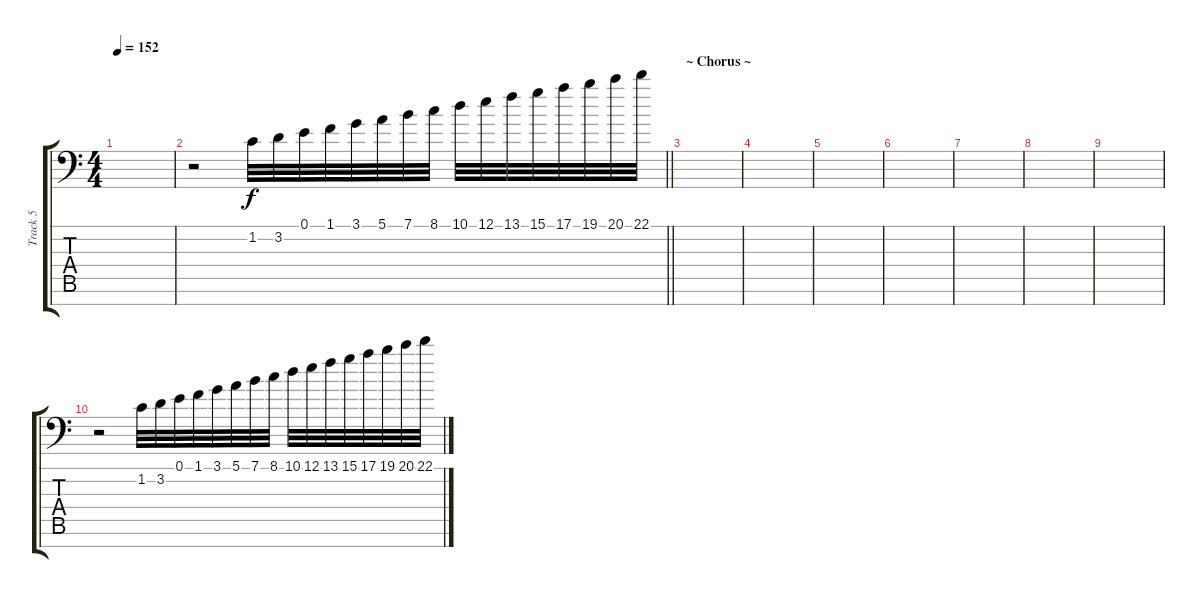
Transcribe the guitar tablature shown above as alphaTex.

\track ("Track 5" "Track 5") {instrument celesta}
\staff {score tabs}
\tuning (E4 B3 G3 D3 A2 E2 A1) {hide}
\ts (4 4)
\tempo 152
\clef f4
\ks c
|
\barLineRight lightlight
r.2 1.2.32 3.2.32 0.1.32 1.1.32 3.1.32 5.1.32 7.1.32 8.1.32 10.1.32 12.1.32 13.1.32 15.1.32 17.1.32 19.1.32 20.1.32 22.1.32 |
\section ("" "~ Chorus ~")
|
|
|
|
|
|
|
r.2 1.2.32 3.2.32 0.1.32 1.1.32 3.1.32 5.1.32 7.1.32 8.1.32 10.1.32 12.1.32 13.1.32 15.1.32 17.1.32 19.1.32 20.1.32 22.1.32
